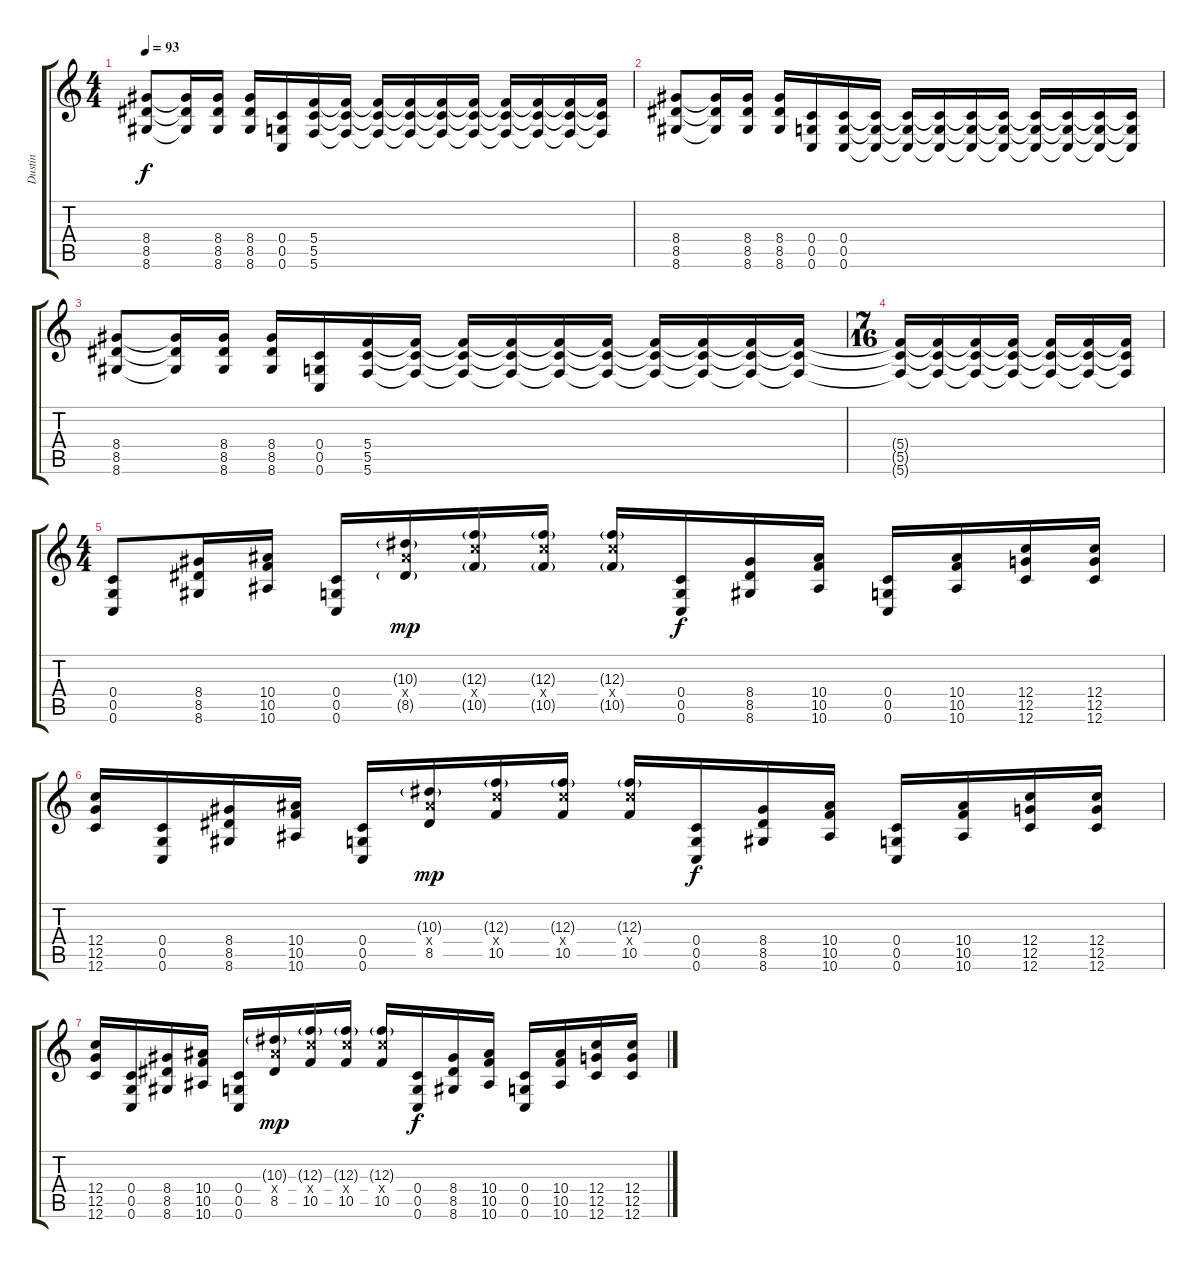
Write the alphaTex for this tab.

\track ("Dustin" "Dustin") {instrument distortionguitar}
\staff {score tabs}
\tuning (D4 A3 F3 C3 G2 C2) {hide}
\ts (4 4)
\tempo 93
\clef g2
\ks c
(8.4 8.5 8.6).8{dy f} (8.4{t} 8.5{t} 8.6{t}).16 (8.4 8.5 8.6).16 (8.4 8.5 8.6).16 (0.4 0.5 0.6).16 (5.4 5.5 5.6).16 (5.4{t} 5.5{t} 5.6{t}).16 (5.4{t} 5.5{t} 5.6{t}).16 (5.4{t} 5.5{t} 5.6{t}).16 (5.4{t} 5.5{t} 5.6{t}).16 (5.4{t} 5.5{t} 5.6{t}).16 (5.4{t} 5.5{t} 5.6{t}).16 (5.4{t} 5.5{t} 5.6{t}).16 (5.4{t} 5.5{t} 5.6{t}).16 (5.4{t} 5.5{t} 5.6{t}).16 |
(8.4 8.5 8.6).8 (8.4{t} 8.5{t} 8.6{t}).16 (8.4 8.5 8.6).16 (8.4 8.5 8.6).16 (0.4 0.5 0.6).16 (0.4 0.5 0.6).16 (0.4{t} 0.5{t} 0.6{t}).16 (0.4{t} 0.5{t} 0.6{t}).16 (0.4{t} 0.5{t} 0.6{t}).16 (0.4{t} 0.5{t} 0.6{t}).16 (0.4{t} 0.5{t} 0.6{t}).16 (0.4{t} 0.5{t} 0.6{t}).16 (0.4{t} 0.5{t} 0.6{t}).16 (0.4{t} 0.5{t} 0.6{t}).16 (0.4{t} 0.5{t} 0.6{t}).16 |
(8.4 8.5 8.6).8 (8.4{t} 8.5{t} 8.6{t}).16 (8.4 8.5 8.6).16 (8.4 8.5 8.6).16 (0.4 0.5 0.6).16 (5.4 5.5 5.6).16 (5.4{t} 5.5{t} 5.6{t}).16 (5.4{t} 5.5{t} 5.6{t}).16 (5.4{t} 5.5{t} 5.6{t}).16 (5.4{t} 5.5{t} 5.6{t}).16 (5.4{t} 5.5{t} 5.6{t}).16 (5.4{t} 5.5{t} 5.6{t}).16 (5.4{t} 5.5{t} 5.6{t}).16 (5.4{t} 5.5{t} 5.6{t}).16 (5.4{t} 5.5{t} 5.6{t}).16 |
\ts (7 16)
(5.4{t} 5.5{t} 5.6{t}).16 (5.4{t} 5.5{t} 5.6{t}).16 (5.4{t} 5.5{t} 5.6{t}).16 (5.4{t} 5.5{t} 5.6{t}).16 (5.4{t} 5.5{t} 5.6{t}).16 (5.4{t} 5.5{t} 5.6{t}).16 (5.4{t} 5.5{t} 5.6{t}).16 |
\ts (4 4)
(0.4 0.5 0.6).8 (8.4 8.5 8.6).16 (10.4 10.5 10.6).16 (0.4 0.5 0.6).16 (10.3{g} 10.4{x} 8.5{g}).16{dy mp} (12.3{g} 12.4{x} 10.5{g}).16 (12.3{g} 12.4{x} 10.5{g}).16 (12.3{g} 12.4{x} 10.5{g}).16 (0.4 0.5 0.6).16{dy f} (8.4 8.5 8.6).16 (10.4 10.5 10.6).16 (0.4 0.5 0.6).16 (10.4 10.5 10.6).16 (12.4 12.5 12.6).16 (12.4 12.5 12.6).16 |
(12.4 12.5 12.6).16 (0.4 0.5 0.6).16 (8.4 8.5 8.6).16 (10.4 10.5 10.6).16 (0.4 0.5 0.6).16 (10.3{g} 10.4{x} 8.5).16{dy mp} (12.3{g} 12.4{x} 10.5).16 (12.3{g} 12.4{x} 10.5).16 (12.3{g} 12.4{x} 10.5).16 (0.4 0.5 0.6).16{dy f} (8.4 8.5 8.6).16 (10.4 10.5 10.6).16 (0.4 0.5 0.6).16 (10.4 10.5 10.6).16 (12.4 12.5 12.6).16 (12.4 12.5 12.6).16 |
(12.4 12.5 12.6).16 (0.4 0.5 0.6).16 (8.4 8.5 8.6).16 (10.4 10.5 10.6).16 (0.4 0.5 0.6).16 (10.3{g} 10.4{x} 8.5).16{dy mp} (12.3{g} 12.4{x} 10.5).16 (12.3{g} 12.4{x} 10.5).16 (12.3{g} 12.4{x} 10.5).16 (0.4 0.5 0.6).16{dy f} (8.4 8.5 8.6).16 (10.4 10.5 10.6).16 (0.4 0.5 0.6).16 (10.4 10.5 10.6).16 (12.4 12.5 12.6).16 (12.4 12.5 12.6).16
